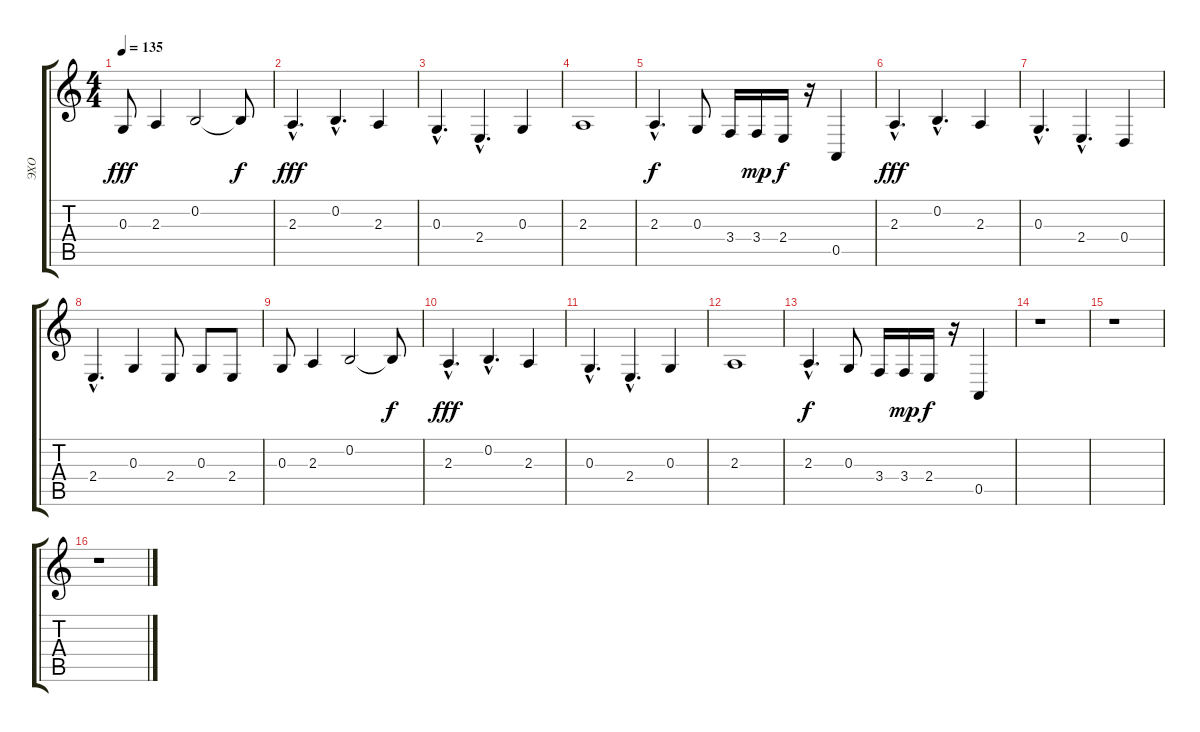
\track ("ЭХО" "ЭХО") {instrument synthbrass1}
\staff {score tabs}
\tuning (E4 B3 G3 D3 A2 E2) {hide}
\ts (4 4)
\tempo 135
\clef g2
\ks c
0.3.8{dy fff} 2.3.4 0.2.2 0.2{t}.8{dy f} |
2.3{hac}.4{d dy fff balance 1} 0.2{hac}.4{d} 2.3.4 |
0.3{hac}.4{d} 2.4{hac}.4{d} 0.3.4 |
2.3.1 |
2.3{hac}.4{d dy f} 0.3.8 3.4.16 3.4.16{dy mp} 2.4.16{dy f} r.16 0.5.4 |
2.3{hac}.4{d dy fff volume 11 instrument synthbrass2} 0.2{hac}.4{d} 2.3.4 |
0.3{hac}.4{d} 2.4{hac}.4{d} 0.4.4 |
2.4{hac}.4{d} 0.3.4 2.4.8 0.3.8 2.4.8 |
0.3.8 2.3.4 0.2.2 0.2{t}.8{dy f} |
2.3{hac}.4{d dy fff} 0.2{hac}.4{d} 2.3.4 |
0.3{hac}.4{d} 2.4{hac}.4{d} 0.3.4 |
2.3.1 |
2.3{hac}.4{d dy f} 0.3.8 3.4.16 3.4.16{dy mp} 2.4.16{dy f} r.16 0.5.4 |
r.1 |
r.1 |
r.1
